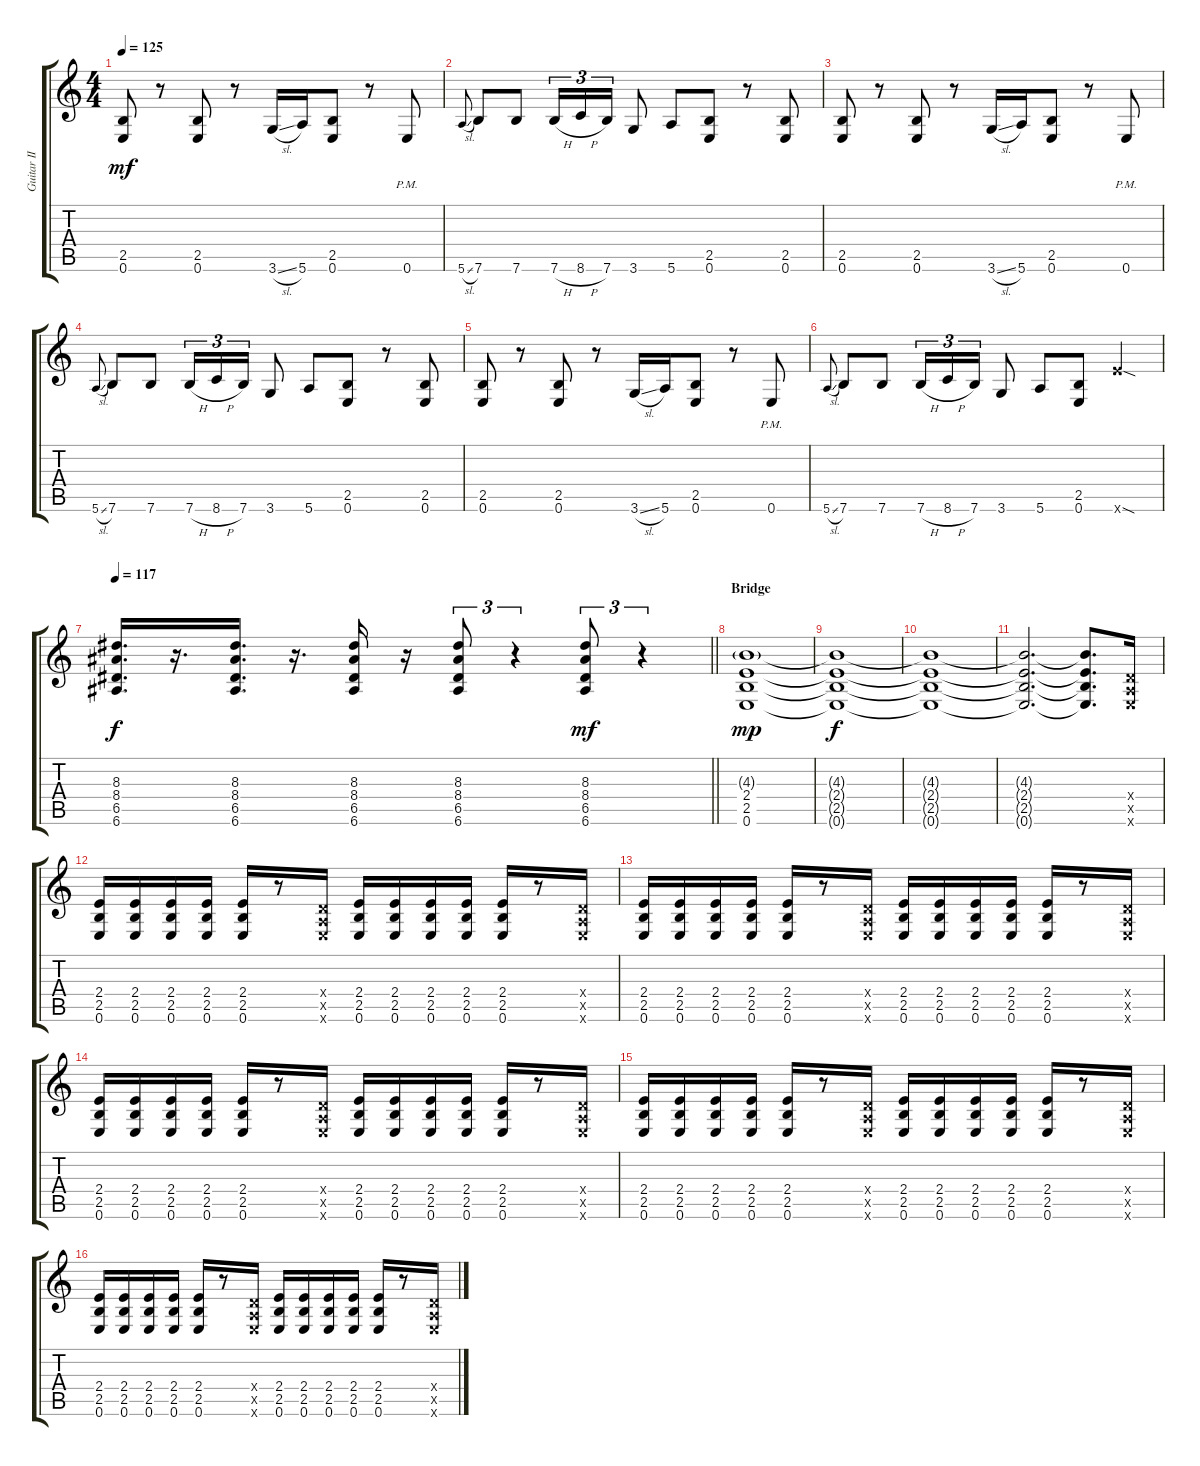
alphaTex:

\track ("Guitar II" "Guitar II") {instrument overdrivenguitar}
\staff {score tabs}
\tuning (E4 B3 G3 D3 A2 E2) {hide}
\ts (4 4)
\tempo 125
\clef g2
\ks c
(2.5 0.6).8{dy mf} r.8 (2.5 0.6).8 r.8 3.6{sl}.16 5.6.16 (2.5 0.6).8 r.8 0.6{pm}.8 |
5.6{sl}.8{gr onbeat} 7.6.8 7.6.8 7.6{h}.16{tu (3 2)} 8.6{h}.16{tu (3 2)} 7.6.16{tu (3 2)} 3.6.8 5.6.8 (2.5 0.6).8 r.8 (2.5 0.6).8 |
(2.5 0.6).8 r.8 (2.5 0.6).8 r.8 3.6{sl}.16 5.6.16 (2.5 0.6).8 r.8 0.6{pm}.8 |
5.6{sl}.8{gr onbeat} 7.6.8 7.6.8 7.6{h}.16{tu (3 2)} 8.6{h}.16{tu (3 2)} 7.6.16{tu (3 2)} 3.6.8 5.6.8 (2.5 0.6).8 r.8 (2.5 0.6).8 |
(2.5 0.6).8 r.8 (2.5 0.6).8 r.8 3.6{sl}.16 5.6.16 (2.5 0.6).8 r.8 0.6{pm}.8 |
5.6{sl}.8{gr onbeat} 7.6.8 7.6.8 7.6{h}.16{tu (3 2)} 8.6{h}.16{tu (3 2)} 7.6.16{tu (3 2)} 3.6.8 5.6.8 (2.5 0.6).8 12.6{sod x}.4 |
\tempo 117
\barLineRight lightlight
(8.3 8.4 6.5 6.6).16{d dy f} r.16{d} (8.3 8.4 6.5 6.6).16{d} r.16{d} (8.3 8.4 6.5 6.6).16 r.16 (8.3 8.4 6.5 6.6).8{tu (3 2)} r.4{tu (3 2)} (8.3 8.4 6.5 6.6).8{tu (3 2) dy mf} r.4{tu (3 2)} |
\section ("" "Bridge")
(4.3{g} 2.4 2.5 0.6).1{dy mp} |
(4.3{t} 2.4{t} 2.5{t} 0.6{t}).1{dy f} |
(4.3{t} 2.4{t} 2.5{t} 0.6{t}).1 |
(4.3{t} 2.4{t} 2.5{t} 0.6{t}).2{d} (4.3{t} 2.4{t} 2.5{t} 0.6{t}).8{d} (0.4{x} 0.5{x} 0.6{x}).16 |
(2.4 2.5 0.6).16 (2.4 2.5 0.6).16 (2.4 2.5 0.6).16 (2.4 2.5 0.6).16 (2.4 2.5 0.6).16 r.8 (0.4{x} 0.5{x} 0.6{x}).16 (2.4 2.5 0.6).16 (2.4 2.5 0.6).16 (2.4 2.5 0.6).16 (2.4 2.5 0.6).16 (2.4 2.5 0.6).16 r.8 (0.4{x} 0.5{x} 0.6{x}).16 |
(2.4 2.5 0.6).16 (2.4 2.5 0.6).16 (2.4 2.5 0.6).16 (2.4 2.5 0.6).16 (2.4 2.5 0.6).16 r.8 (0.4{x} 0.5{x} 0.6{x}).16 (2.4 2.5 0.6).16 (2.4 2.5 0.6).16 (2.4 2.5 0.6).16 (2.4 2.5 0.6).16 (2.4 2.5 0.6).16 r.8 (0.4{x} 0.5{x} 0.6{x}).16 |
(2.4 2.5 0.6).16 (2.4 2.5 0.6).16 (2.4 2.5 0.6).16 (2.4 2.5 0.6).16 (2.4 2.5 0.6).16 r.8 (0.4{x} 0.5{x} 0.6{x}).16 (2.4 2.5 0.6).16 (2.4 2.5 0.6).16 (2.4 2.5 0.6).16 (2.4 2.5 0.6).16 (2.4 2.5 0.6).16 r.8 (0.4{x} 0.5{x} 0.6{x}).16 |
(2.4 2.5 0.6).16 (2.4 2.5 0.6).16 (2.4 2.5 0.6).16 (2.4 2.5 0.6).16 (2.4 2.5 0.6).16 r.8 (0.4{x} 0.5{x} 0.6{x}).16 (2.4 2.5 0.6).16 (2.4 2.5 0.6).16 (2.4 2.5 0.6).16 (2.4 2.5 0.6).16 (2.4 2.5 0.6).16 r.8 (0.4{x} 0.5{x} 0.6{x}).16 |
(2.4 2.5 0.6).16 (2.4 2.5 0.6).16 (2.4 2.5 0.6).16 (2.4 2.5 0.6).16 (2.4 2.5 0.6).16 r.8 (0.4{x} 0.5{x} 0.6{x}).16 (2.4 2.5 0.6).16 (2.4 2.5 0.6).16 (2.4 2.5 0.6).16 (2.4 2.5 0.6).16 (2.4 2.5 0.6).16 r.8 (0.4{x} 0.5{x} 0.6{x}).16
